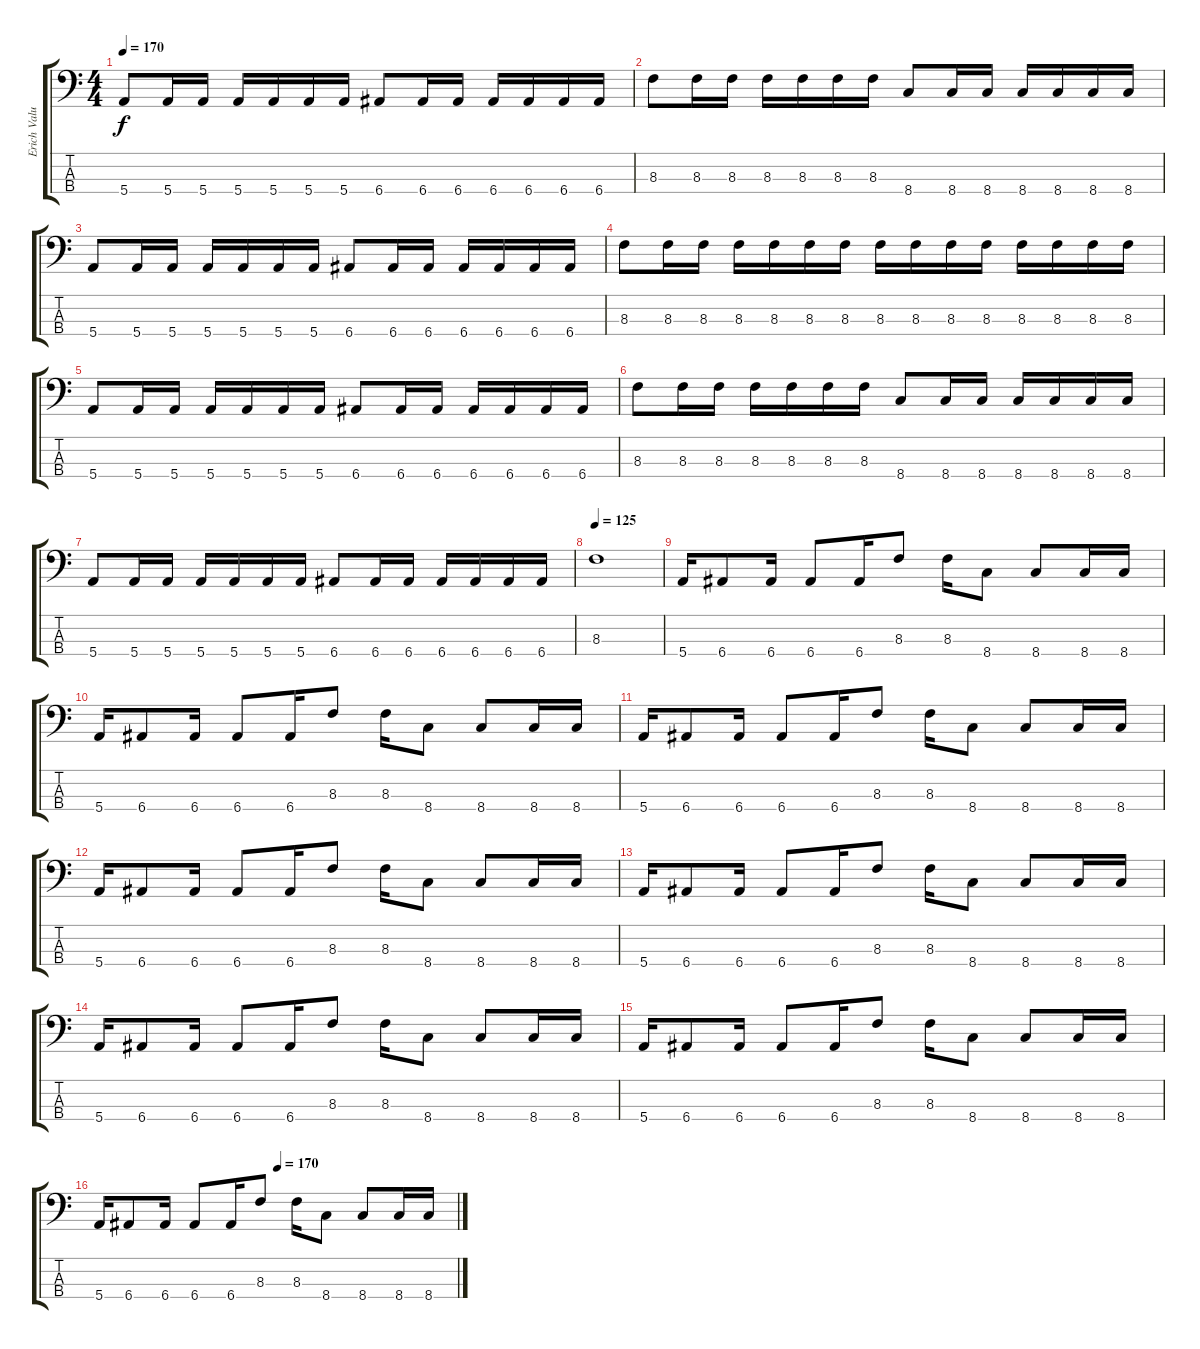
\track ("Erich Value" "Erich Valu") {instrument electricbasspick}
\staff {score tabs}
\tuning (G2 D2 A1 E1) {hide}
\ts (4 4)
\tempo 170
\clef f4
\ks c
5.4.8{dy f} 5.4.16 5.4.16 5.4.16 5.4.16 5.4.16 5.4.16 6.4.8 6.4.16 6.4.16 6.4.16 6.4.16 6.4.16 6.4.16 |
8.3.8 8.3.16 8.3.16 8.3.16 8.3.16 8.3.16 8.3.16 8.4.8 8.4.16 8.4.16 8.4.16 8.4.16 8.4.16 8.4.16 |
5.4.8 5.4.16 5.4.16 5.4.16 5.4.16 5.4.16 5.4.16 6.4.8 6.4.16 6.4.16 6.4.16 6.4.16 6.4.16 6.4.16 |
8.3.8 8.3.16 8.3.16 8.3.16 8.3.16 8.3.16 8.3.16 8.3.16 8.3.16 8.3.16 8.3.16 8.3.16 8.3.16 8.3.16 8.3.16 |
5.4.8 5.4.16 5.4.16 5.4.16 5.4.16 5.4.16 5.4.16 6.4.8 6.4.16 6.4.16 6.4.16 6.4.16 6.4.16 6.4.16 |
8.3.8 8.3.16 8.3.16 8.3.16 8.3.16 8.3.16 8.3.16 8.4.8 8.4.16 8.4.16 8.4.16 8.4.16 8.4.16 8.4.16 |
5.4.8 5.4.16 5.4.16 5.4.16 5.4.16 5.4.16 5.4.16 6.4.8 6.4.16 6.4.16 6.4.16 6.4.16 6.4.16 6.4.16 |
\tempo 125
8.3.1 |
5.4.16 6.4.8 6.4.16 6.4.8 6.4.16 8.3.8 8.3.16 8.4.8 8.4.8 8.4.16 8.4.16 |
5.4.16 6.4.8 6.4.16 6.4.8 6.4.16 8.3.8 8.3.16 8.4.8 8.4.8 8.4.16 8.4.16 |
5.4.16 6.4.8 6.4.16 6.4.8 6.4.16 8.3.8 8.3.16 8.4.8 8.4.8 8.4.16 8.4.16 |
5.4.16 6.4.8 6.4.16 6.4.8 6.4.16 8.3.8 8.3.16 8.4.8 8.4.8 8.4.16 8.4.16 |
5.4.16 6.4.8 6.4.16 6.4.8 6.4.16 8.3.8 8.3.16 8.4.8 8.4.8 8.4.16 8.4.16 |
5.4.16 6.4.8 6.4.16 6.4.8 6.4.16 8.3.8 8.3.16 8.4.8 8.4.8 8.4.16 8.4.16 |
5.4.16 6.4.8 6.4.16 6.4.8 6.4.16 8.3.8 8.3.16 8.4.8 8.4.8 8.4.16 8.4.16 |
\tempo (170 0.5)
5.4.16 6.4.8 6.4.16 6.4.8 6.4.16 8.3.8 8.3.16 8.4.8 8.4.8 8.4.16 8.4.16
